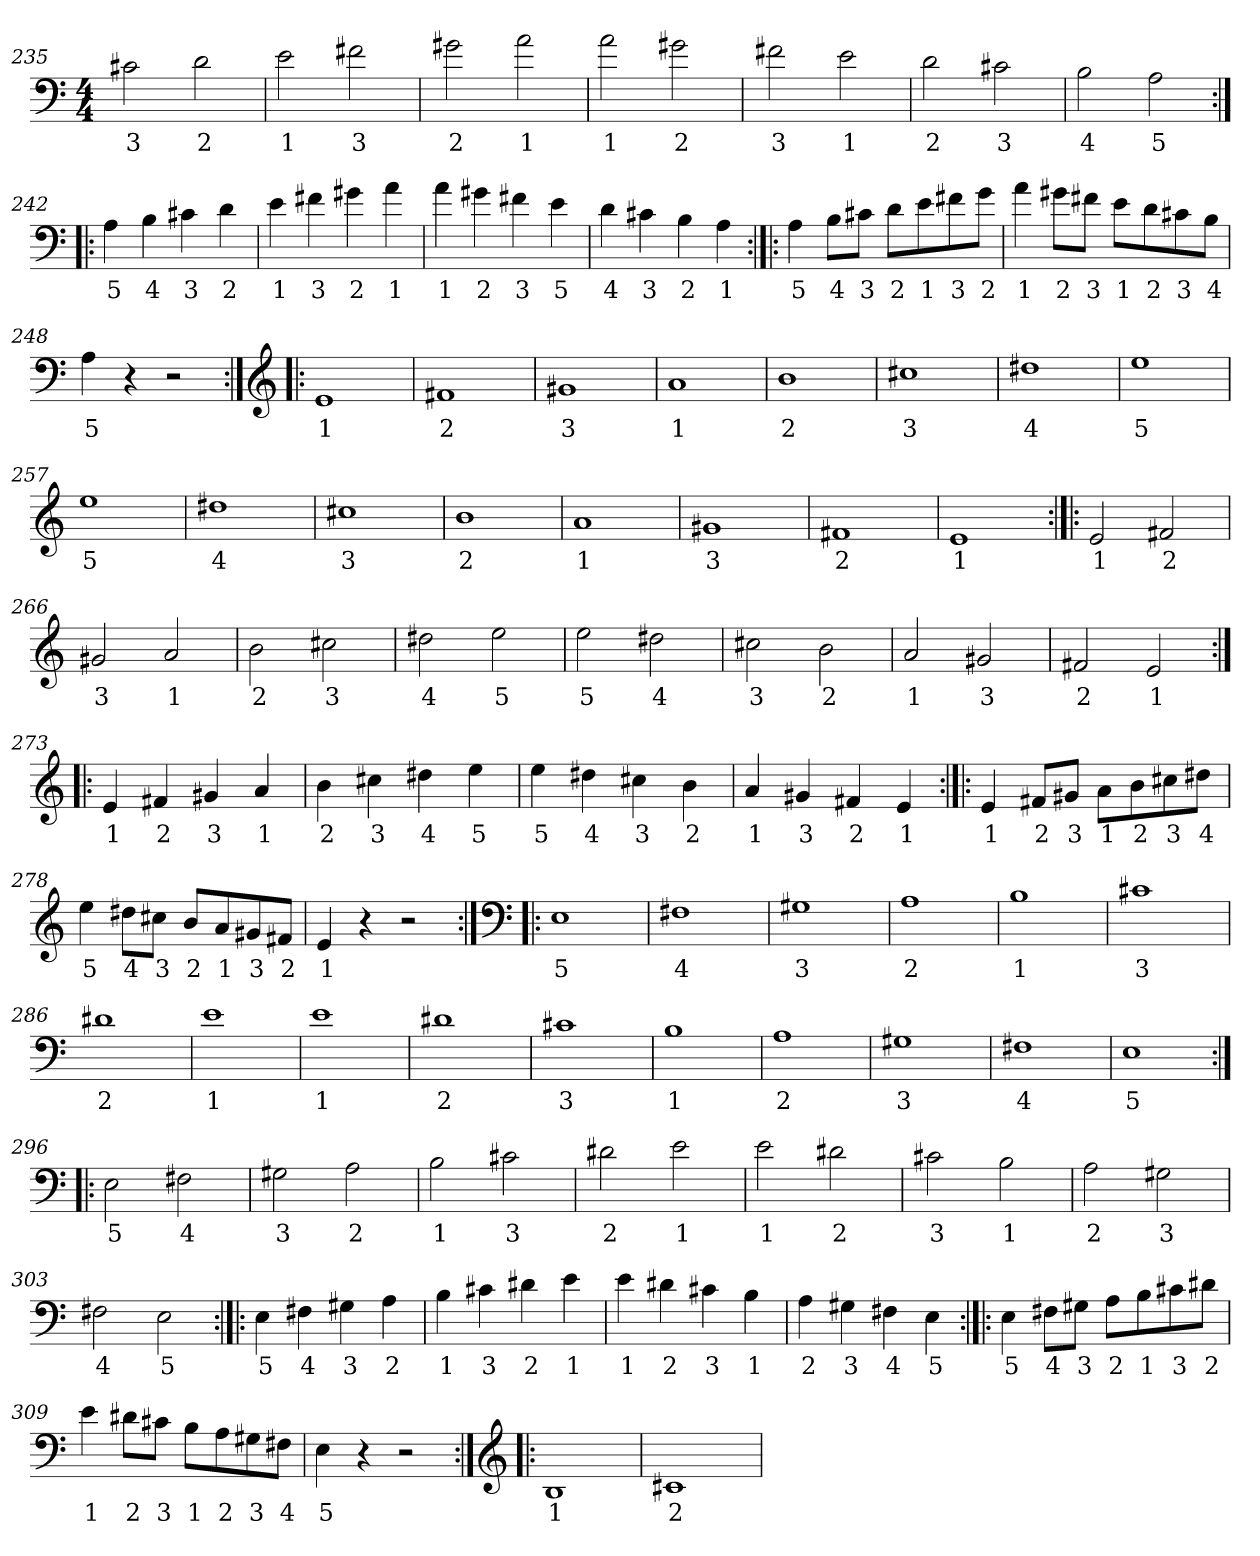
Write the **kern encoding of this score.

**kern	**text
*part1	*part1
*staff1	*staff1
*clefF4	*
*k[]	*
*C:	*
*M4/4	*
=235	=235
2c#X\	3
2d\	2
=236	=236
2e\	1
2f#X\	3
=237	=237
2g#X\	2
2a\	1
=238	=238
2a\	1
2g#X\	2
=239	=239
2f#X\	3
2e\	1
=240	=240
2d\	2
2c#X\	3
=241	=241
2B\	4
2A\	5
!!LO:LB:g=z
=242:|!|:	=242:|!|:
4A\	5
4B\	4
4c#X\	3
4d\	2
=243	=243
4e\	1
4f#X\	3
4g#X\	2
4a\	1
=244	=244
4a\	1
4g#X\	2
4f#X\	3
4e\	5
=245	=245
4d\	4
4c#X\	3
4B\	2
4A\	1
!!LO:LB:g=z
=246:|!|:	=246:|!|:
4A\	5
8B\L	4
8c#X\J	3
8d\L	2
8e\	1
8f#X\	3
8g\J	2
=247	=247
4a\	1
8g#X\L	2
8f#X\J	3
8e\L	1
8d\	2
8c#X\	3
8B\J	4
=248	=248
4A\	5
4r	.
2r	.
!!LO:PB:g=z
=249:|!|:	=249:|!|:
*clefG2	*
1e	1
=250	=250
1f#X	2
=251	=251
1g#X	3
=252	=252
1a	1
=253	=253
1b	2
=254	=254
1cc#X	3
=255	=255
1dd#X	4
=256	=256
1ee	5
=257	=257
1ee	5
=258	=258
1dd#X	4
=259	=259
1cc#X	3
=260	=260
1b	2
=261	=261
1a	1
=262	=262
1g#X	3
=263	=263
1f#X	2
=264	=264
1e	1
!!LO:LB:g=z
=265:|!|:	=265:|!|:
2e/	1
2f#X/	2
=266	=266
2g#X/	3
2a/	1
=267	=267
2b\	2
2cc#X\	3
=268	=268
2dd#X\	4
2ee\	5
=269	=269
2ee\	5
2dd#X\	4
=270	=270
2cc#X\	3
2b\	2
=271	=271
2a/	1
2g#X/	3
=272	=272
2f#X/	2
2e/	1
!!LO:LB:g=z
=273:|!|:	=273:|!|:
4e/	1
4f#X/	2
4g#X/	3
4a/	1
=274	=274
4b\	2
4cc#X\	3
4dd#X\	4
4ee\	5
=275	=275
4ee\	5
4dd#X\	4
4cc#X\	3
4b\	2
=276	=276
4a/	1
4g#X/	3
4f#X/	2
4e/	1
!!LO:LB:g=z
=277:|!|:	=277:|!|:
4e/	1
8f#X/L	2
8g#X/J	3
8a\L	1
8b\	2
8cc#X\	3
8dd#X\J	4
=278	=278
4ee\	5
8dd#X\L	4
8cc#X\J	3
8b/L	2
8a/	1
8g#X/	3
8f#X/J	2
=279	=279
4e/	1
4r	.
2r	.
!!LO:LB:g=z
=280:|!|:	=280:|!|:
*clefF4	*
1E	5
=281	=281
1F#X	4
=282	=282
1G#X	3
=283	=283
1A	2
=284	=284
1B	1
=285	=285
1c#X	3
=286	=286
1d#X	2
=287	=287
1e	1
=288	=288
1e	1
=289	=289
1d#X	2
=290	=290
1c#X	3
=291	=291
1B	1
=292	=292
1A	2
=293	=293
1G#X	3
=294	=294
1F#X	4
=295	=295
1E	5
!!LO:LB:g=z
=296:|!|:	=296:|!|:
2E\	5
2F#X\	4
=297	=297
2G#X\	3
2A\	2
=298	=298
2B\	1
2c#X\	3
=299	=299
2d#X\	2
2e\	1
=300	=300
2e\	1
2d#X\	2
=301	=301
2c#X\	3
2B\	1
=302	=302
2A\	2
2G#X\	3
=303	=303
2F#X\	4
2E\	5
!!LO:LB:g=z
=304:|!|:	=304:|!|:
4E\	5
4F#X\	4
4G#X\	3
4A\	2
=305	=305
4B\	1
4c#X\	3
4d#X\	2
4e\	1
=306	=306
4e\	1
4d#X\	2
4c#X\	3
4B\	1
=307	=307
4A\	2
4G#X\	3
4F#X\	4
4E\	5
!!LO:LB:g=z
=308:|!|:	=308:|!|:
4E\	5
8F#X\L	4
8G#X\J	3
8A\L	2
8B\	1
8c#X\	3
8d#X\J	2
=309	=309
4e\	1
8d#X\L	2
8c#X\J	3
8B\L	1
8A\	2
8G#X\	3
8F#X\J	4
=310	=310
4E\	5
4r	.
2r	.
!!LO:PB:g=z
=311:|!|:	=311:|!|:
*clefG2	*
1B	1
=312	=312
1c#X	2
=	=
*-	*-
